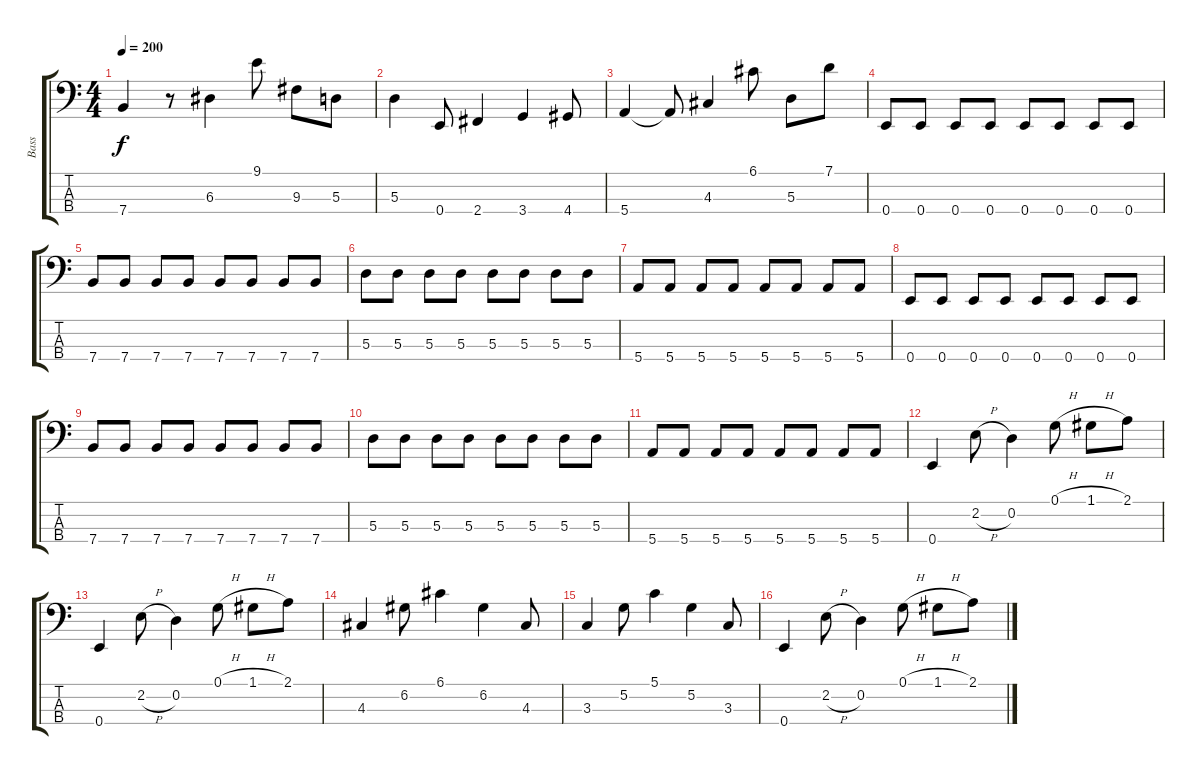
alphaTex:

\track ("Bass" "Bass") {instrument electricbassfinger bank 59}
\staff {score tabs}
\tuning (G2 D2 A1 E1) {hide}
\ts (4 4)
\tempo 200
\clef f4
\ks c
7.4.4{dy f} r.8 6.3.4 9.1.8 9.3.8 5.3.8 |
5.3.4 0.4.8 2.4.4 3.4.4 4.4.8 |
5.4.4 5.4{t}.8 4.3.4 6.1.8 5.3.8 7.1.8 |
0.4.8 0.4.8 0.4.8 0.4.8 0.4.8 0.4.8 0.4.8 0.4.8 |
7.4.8 7.4.8 7.4.8 7.4.8 7.4.8 7.4.8 7.4.8 7.4.8 |
5.3.8 5.3.8 5.3.8 5.3.8 5.3.8 5.3.8 5.3.8 5.3.8 |
5.4.8 5.4.8 5.4.8 5.4.8 5.4.8 5.4.8 5.4.8 5.4.8 |
0.4.8 0.4.8 0.4.8 0.4.8 0.4.8 0.4.8 0.4.8 0.4.8 |
7.4.8 7.4.8 7.4.8 7.4.8 7.4.8 7.4.8 7.4.8 7.4.8 |
5.3.8 5.3.8 5.3.8 5.3.8 5.3.8 5.3.8 5.3.8 5.3.8 |
5.4.8 5.4.8 5.4.8 5.4.8 5.4.8 5.4.8 5.4.8 5.4.8 |
0.4.4 2.2{h}.8 0.2.4 0.1{h}.8 1.1{h}.8 2.1.8 |
0.4.4 2.2{h}.8 0.2.4 0.1{h}.8 1.1{h}.8 2.1.8 |
4.3.4 6.2.8 6.1.4 6.2.4 4.3.8 |
3.3.4 5.2.8 5.1.4 5.2.4 3.3.8 |
0.4.4 2.2{h}.8 0.2.4 0.1{h}.8 1.1{h}.8 2.1.8
